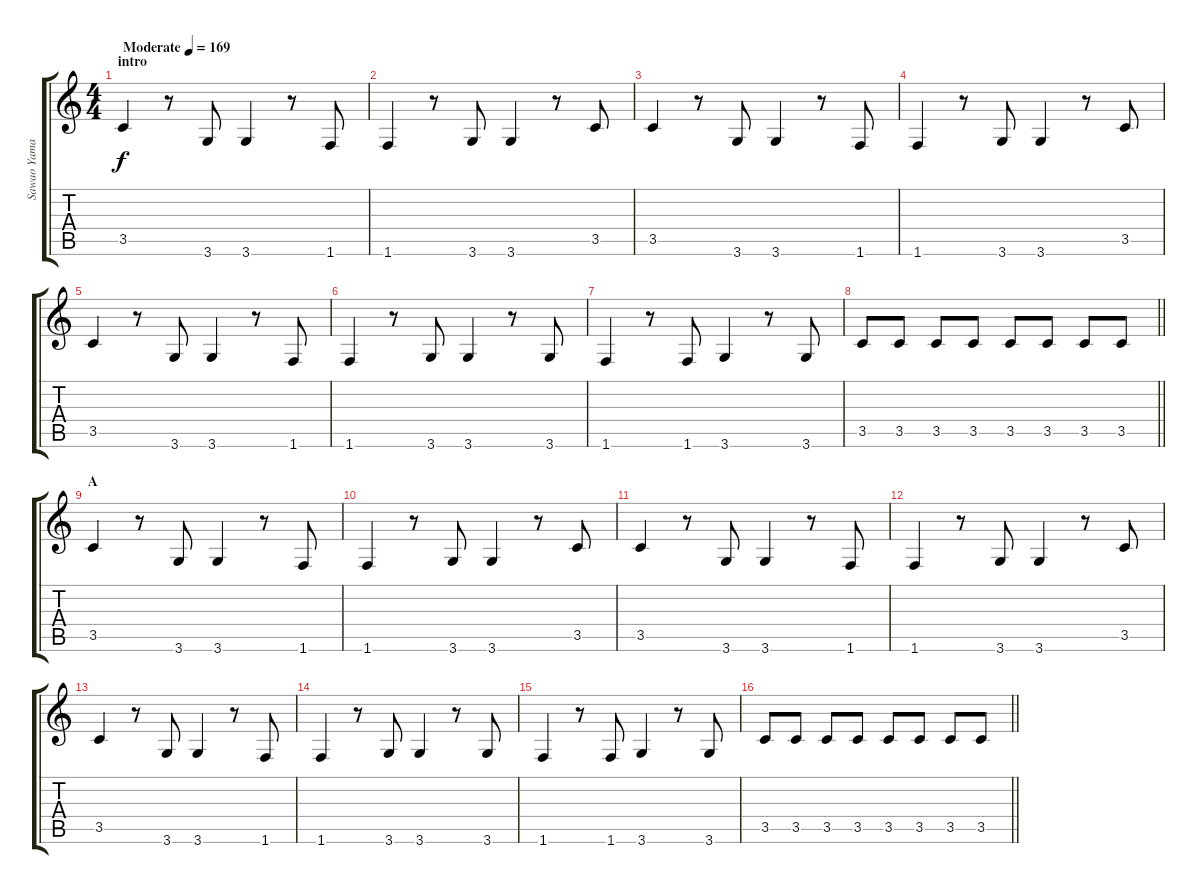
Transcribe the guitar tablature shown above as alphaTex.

\track ("Sawao Yamanaka guitar1" "Sawao Yama") {instrument overdrivenguitar}
\staff {score tabs}
\tuning (E4 B3 G3 D3 A2 E2) {hide}
\ts (4 4)
\section ("" "intro")
\tempo (169 "Moderate")
\clef g2
\ks c
3.5.4{dy f instrument overdrivenguitar} r.8 3.6.8 3.6.4 r.8 1.6.8 |
1.6.4 r.8 3.6.8 3.6.4 r.8 3.5.8 |
3.5.4 r.8 3.6.8 3.6.4 r.8 1.6.8 |
1.6.4 r.8 3.6.8 3.6.4 r.8 3.5.8 |
3.5.4 r.8 3.6.8 3.6.4 r.8 1.6.8 |
1.6.4 r.8 3.6.8 3.6.4 r.8 3.6.8 |
1.6.4 r.8 1.6.8 3.6.4 r.8 3.6.8 |
\barLineRight lightlight
3.5.8 3.5.8 3.5.8 3.5.8 3.5.8 3.5.8 3.5.8 3.5.8 |
\section ("" "A")
3.5.4 r.8 3.6.8 3.6.4 r.8 1.6.8 |
1.6.4 r.8 3.6.8 3.6.4 r.8 3.5.8 |
3.5.4 r.8 3.6.8 3.6.4 r.8 1.6.8 |
1.6.4 r.8 3.6.8 3.6.4 r.8 3.5.8 |
3.5.4 r.8 3.6.8 3.6.4 r.8 1.6.8 |
1.6.4 r.8 3.6.8 3.6.4 r.8 3.6.8 |
1.6.4 r.8 1.6.8 3.6.4 r.8 3.6.8 |
\barLineRight lightlight
3.5.8 3.5.8 3.5.8 3.5.8 3.5.8 3.5.8 3.5.8 3.5.8
